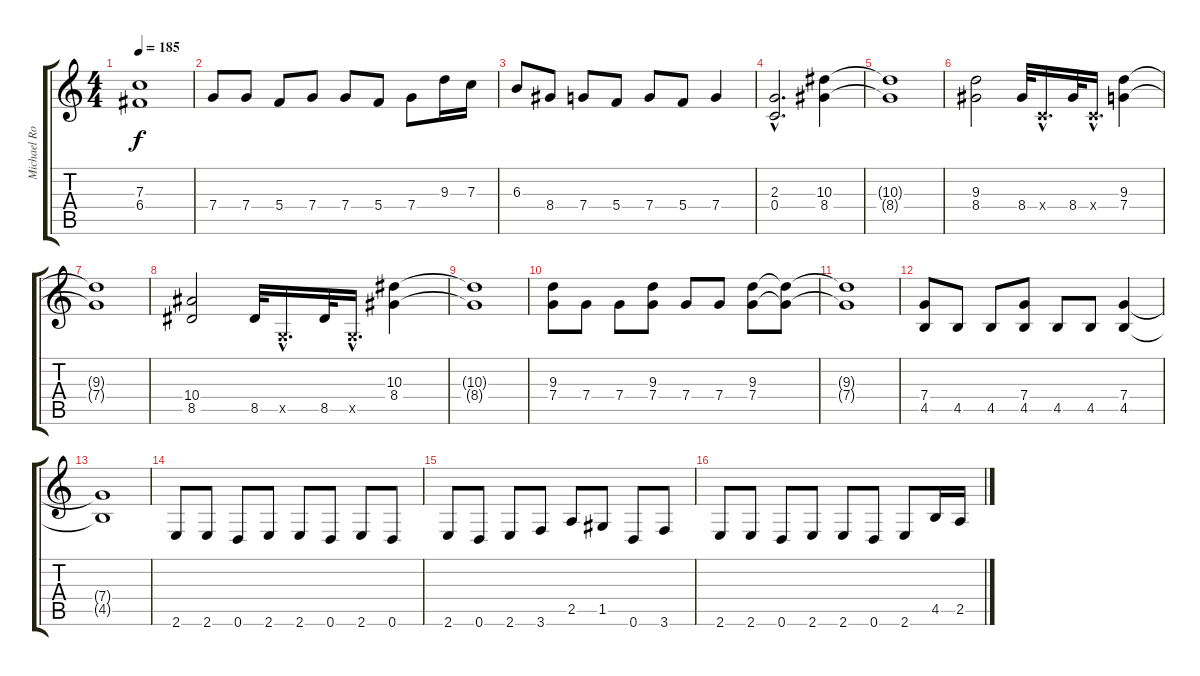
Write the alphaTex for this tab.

\track ("Michael Romeo" "Michael Ro") {instrument distortionguitar}
\staff {score tabs}
\tuning (D4 A3 F3 C3 G2 D2) {hide}
\ts (4 4)
\tempo 185
\clef g2
\ks c
(7.3{t} 6.4{t}).1{dy f} |
7.4.8 7.4.8 5.4.8 7.4.8 7.4.8 5.4.8 7.4.8 9.3.16 7.3.16 |
6.3.8 8.4.8 7.4.8 5.4.8 7.4.8 5.4.8 7.4.4 |
(2.3{hac} 0.4{hac}).2{d} (10.3 8.4).4 |
(10.3{t} 8.4{t}).1 |
(9.3 8.4).2 8.4.32 0.4{hac x}.16{d} 8.4.32 0.4{hac x}.16{d} (9.3 7.4).4 |
(9.3{t} 7.4{t}).1 |
(10.4 8.5).2 8.5.32 0.5{hac x}.16{d} 8.5.32 0.5{hac x}.16{d} (10.3 8.4).4 |
(10.3{t} 8.4{t}).1 |
(9.3 7.4).8 7.4.8 7.4.8 (9.3 7.4).8 7.4.8 7.4.8 (9.3 7.4).8 (9.3{t} 7.4{t}).8 |
(9.3{t} 7.4{t}).1 |
(7.4 4.5).8 4.5.8 4.5.8 (7.4 4.5).8 4.5.8 4.5.8 (7.4 4.5).4 |
(7.4{t} 4.5{t}).1 |
2.6.8 2.6.8 0.6.8 2.6.8 2.6.8 0.6.8 2.6.8 0.6.8 |
2.6.8 0.6.8 2.6.8 3.6.8 2.5.8 1.5.8 0.6.8 3.6.8 |
2.6.8 2.6.8 0.6.8 2.6.8 2.6.8 0.6.8 2.6.8 4.5.16 2.5.16
